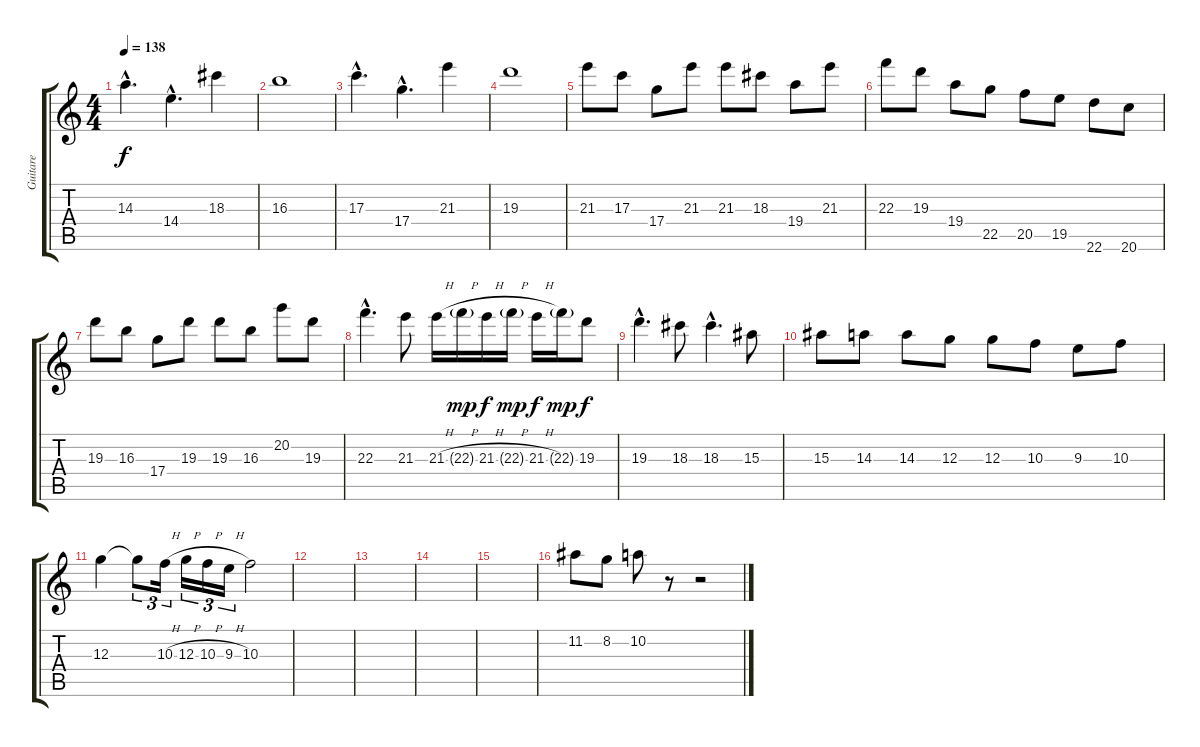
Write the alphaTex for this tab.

\track ("Guitare" "Guitare") {instrument overdrivenguitar}
\staff {score tabs}
\tuning (E4 B3 G3 D3 A2 E2) {hide}
\ts (4 4)
\tempo 138
\clef g2
\ks c
14.3{hac}.4{d dy f instrument overdrivenguitar} 14.4{hac}.4{d} 18.3.4 |
16.3.1 |
17.3{hac}.4{d volume 11} 17.4{hac}.4{d} 21.3.4 |
19.3.1 |
21.3.8{volume 12} 17.3.8 17.4.8 21.3.8 21.3.8 18.3.8 19.4.8 21.3.8 |
22.3.8 19.3.8 19.4.8 22.5.8 20.5.8 19.5.8 22.6.8 20.6.8 |
19.3.8 16.3.8 17.4.8 19.3.8 19.3.8 16.3.8 20.2.8 19.3.8 |
22.3{hac}.4{d} 21.3.8 21.3{h}.16 22.3{h g}.16{dy mp} 21.3{h}.16{dy f} 22.3{h g}.16{dy mp} 21.3{h}.16{dy f} 22.3{g}.16{dy mp} 19.3.8{dy f} |
19.3{hac}.4{d} 18.3.8 18.3{hac}.4{d} 15.3.8 |
15.3.8 14.3.8 14.3.8 12.3.8 12.3.8 10.3.8 9.3.8 10.3.8 |
12.3.4 12.3{t}.8{tu (3 2)} 10.3{h}.16{tu (3 2)} 12.3{h}.16{tu (3 2)} 10.3{h}.16{tu (3 2)} 9.3{h}.16{tu (3 2)} 10.3.2 |
|
|
|
|
11.2.8 8.2.8 10.2.8 r.8 r.2
